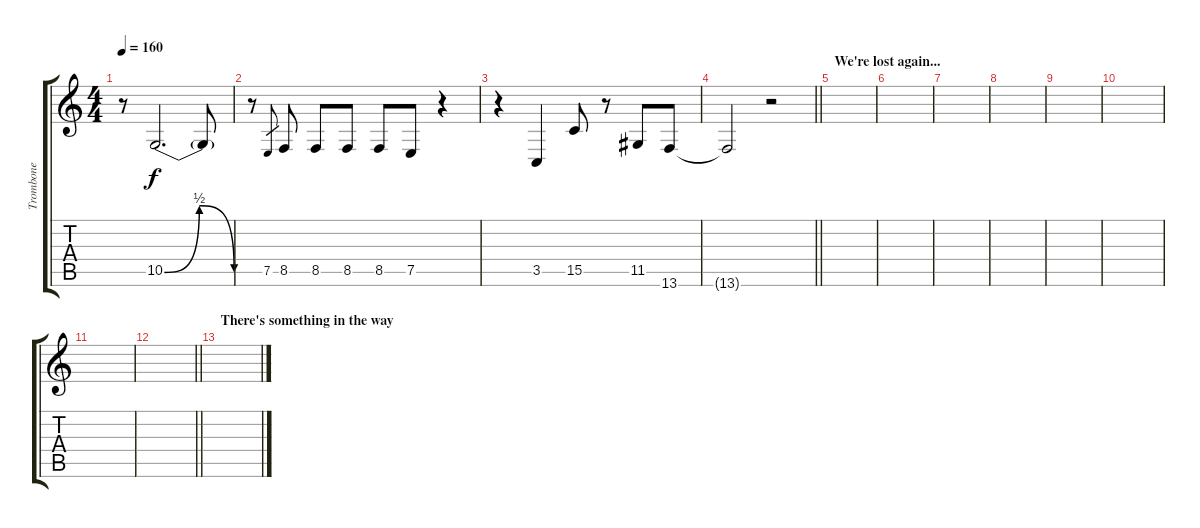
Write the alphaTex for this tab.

\track ("Trombone" "Trombone") {instrument trombone}
\staff {score tabs}
\tuning (E4 B3 G3 D3 A2 E2) {hide}
\ts (4 4)
\tempo 160
\clef g2
\ks c
r.8{dy f} 10.5{be (bendrelease 0 0 15 2 50 2 60 0)}.2{d} 10.5{t}.8 |
r.8 7.5.8{gr} 8.5.8 8.5.8 8.5.8 8.5.8 7.5.8 r.4 |
r.4 3.5.4 15.5.8 r.8 11.5.8 13.6.8 |
\barLineRight lightlight
13.6{t}.2 r.2 |
\section ("" "We're lost again...")
|
|
|
|
|
|
|
\barLineRight lightlight
|
\section ("" "There's something in the way")
